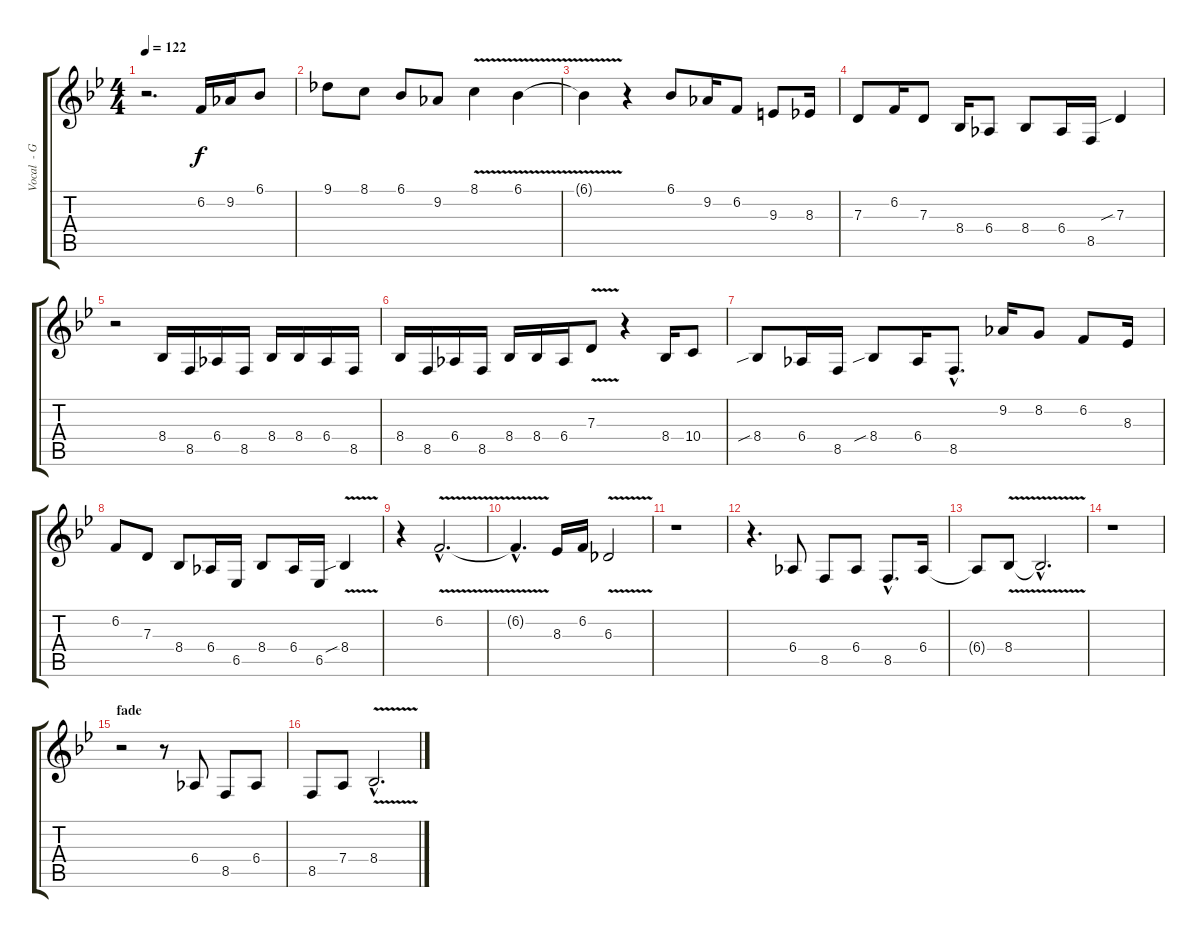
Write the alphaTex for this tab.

\track ("Vocal  - George Benson" "Vocal  - G") {instrument lead2sawtooth}
\staff {score tabs}
\tuning (E4 B3 G3 D3 A2 E2) {hide}
\ts (4 4)
\tempo 122
\clef g2
\ks bb
r.2{d dy f} 6.2.16 9.2.16 6.1.8 |
9.1.8 8.1.8 6.1.8 9.2.8 8.1{v}.4 6.1{v}.4 |
6.1{t}.4 r.4 6.1.8 9.2.16 6.2.8 9.3.8 8.3.16 |
7.3.8 6.2.16 7.3.8 8.4.16 6.4.8 8.4.8 6.4.16 8.5.16 7.3{sib}.4 |
r.2 8.4.16 8.5.16 6.4.16 8.5.16 8.4.16 8.4.16 6.4.16 8.5.16 |
8.4.16 8.5.16 6.4.16 8.5.16 8.4.16 8.4.16 6.4.16 7.3{v}.8 r.4 8.4.16 10.4.8 |
8.4{sib}.8 6.4.16 8.5.16 8.4{sib}.8 6.4.16 8.5{hac}.8{d} 9.2.16 8.2.8 6.2.8 8.3.16 |
6.2.8 7.3.8 8.4.8 6.4.16 6.5.16 8.4.8 6.4.16 6.5.16 8.4{v sib}.4 |
r.4 6.2{v hac}.2{d} |
6.2{hac t}.4{d} 8.3.16 6.2.16 6.3{v}.2 |
r.1 |
r.4{d} 6.4.8 8.5.8 6.4.8 8.5{hac}.8{d} 6.4.16 |
6.4{t}.8 8.4{v}.8 8.4{hac t}.2{d} |
r.1 |
\section ("" "fade")
r.2{volume 0} r.8 6.4.8 8.5.8 6.4.8 |
8.5.8 7.4.8 8.4{v hac}.2{d}
